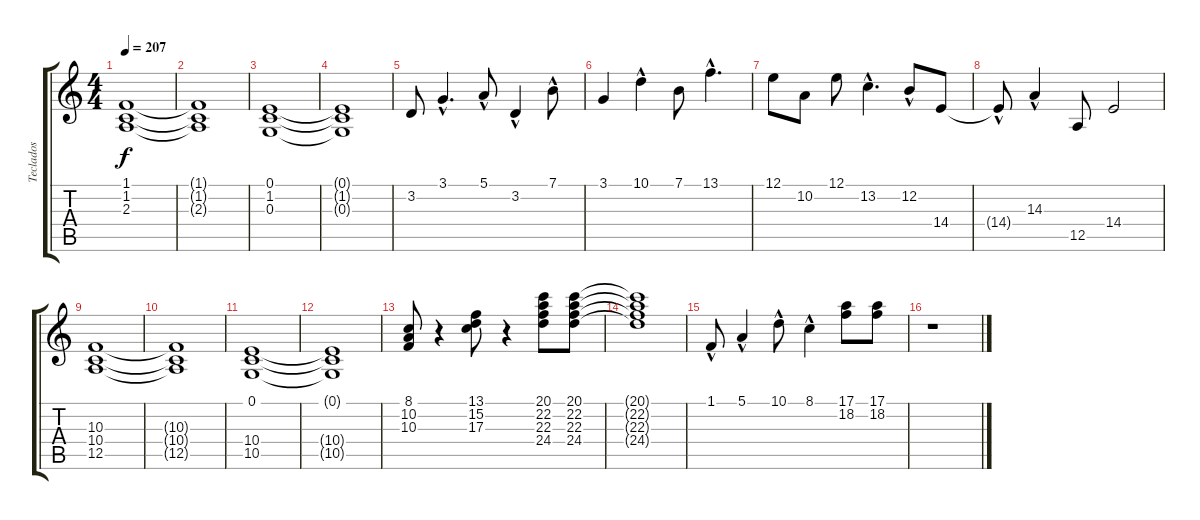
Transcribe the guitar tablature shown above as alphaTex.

\track ("Teclados" "Teclados") {instrument stringensemble1}
\staff {score tabs}
\tuning (E4 B3 G3 D3 A2 E2) {hide}
\ts (4 4)
\tempo 207
\clef g2
\ks c
(1.1 1.2 2.3).1{dy f} |
(1.1{t} 1.2{t} 2.3{t}).1 |
(0.1 1.2 0.3).1 |
(0.1{t} 1.2{t} 0.3{t}).1 |
3.2.8 3.1{hac}.4{d} 5.1{hac}.8 3.2{hac}.4 7.1{hac}.8 |
3.1.4 10.1{hac}.4 7.1.8 13.1{hac}.4{d} |
12.1.8 10.2.8 12.1.8 13.2{hac}.4{d} 12.2{hac}.8 14.4.8 |
14.4{hac t}.8 14.3{hac}.4 12.5.8 14.4.2 |
(10.3 10.4 12.5).1 |
(10.3{t} 10.4{t} 12.5{t}).1 |
(0.1 10.4 10.5).1 |
(0.1{t} 10.4{t} 10.5{t}).1 |
(8.1 10.2 10.3).8 r.4 (13.1 15.2 17.3).8 r.4 (20.1 22.2 22.3 24.4).8 (20.1 22.2 22.3 24.4).8 |
(20.1{t} 22.2{t} 22.3{t} 24.4{t}).1 |
1.1{hac}.8 5.1{hac}.4 10.1{hac}.8 8.1{hac}.4 (17.1 18.2).8 (17.1 18.2).8 |
r.1
